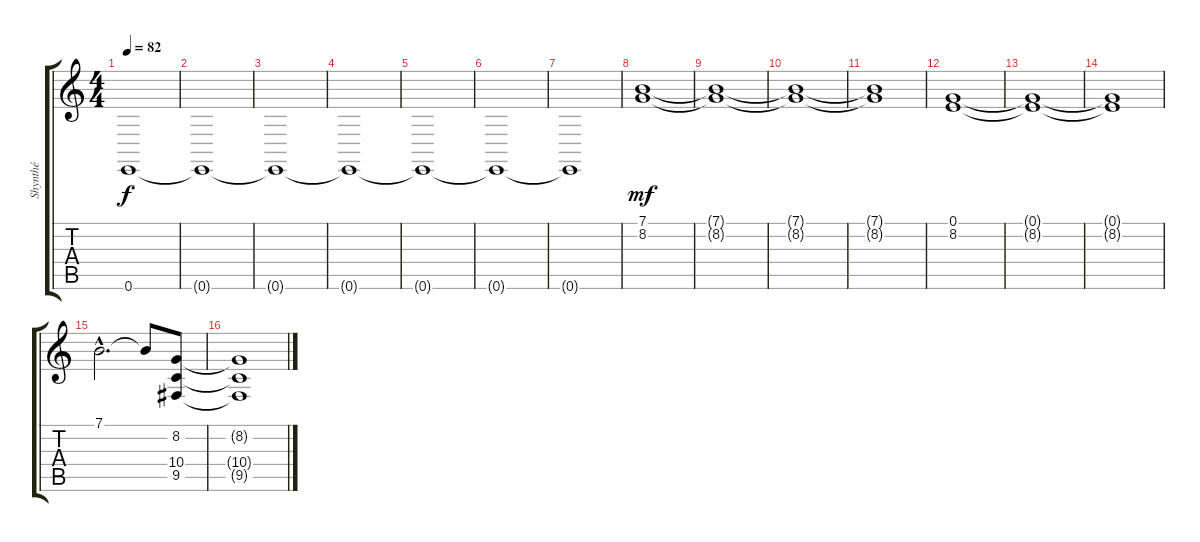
\track ("Shynthé" "Shynthé") {instrument stringensemble1}
\staff {score tabs}
\tuning (E4 B3 G3 D3 A2 E2) {hide}
\ts (4 4)
\tempo 82
\clef g2
\ks c
0.6{t}.1{dy f} |
0.6{t}.1 |
0.6{t}.1 |
0.6{t}.1 |
0.6{t}.1 |
0.6{t}.1 |
0.6{t}.1 |
(7.1 8.2).1{dy mf} |
(7.1{t} 8.2{t}).1 |
(7.1{t} 8.2{t}).1 |
(7.1{t} 8.2{t}).1 |
(0.1 8.2).1 |
(0.1{t} 8.2{t}).1 |
(0.1{t} 8.2{t}).1 |
7.1{hac}.2{d} 7.1{t}.8 (8.2 10.4 9.5).8 |
(8.2{t} 10.4{t} 9.5{t}).1
